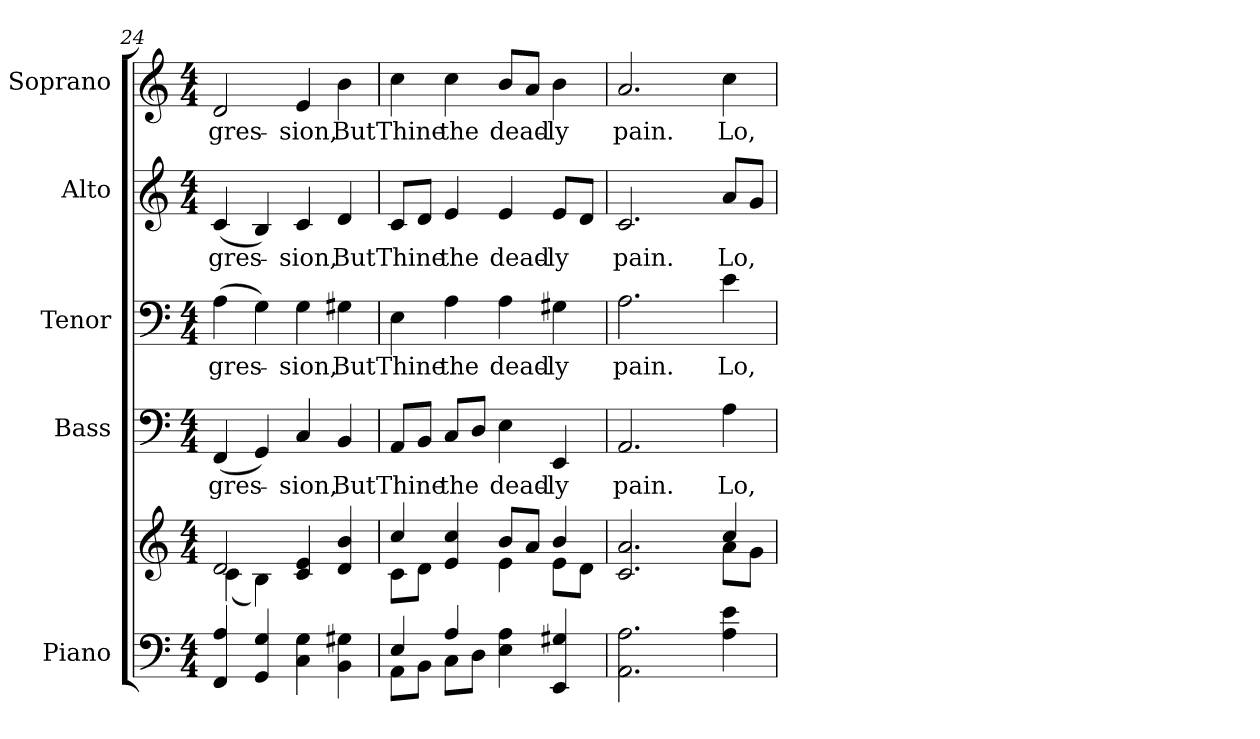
**kern	**kern	**kern	**text	**kern	**text	**kern	**text	**kern	**text
*part5	*part5	*part4	*part4	*part3	*part3	*part2	*part2	*part1	*part1
*staff6	*staff5	*staff4	*staff4	*staff3	*staff3	*staff2	*staff2	*staff1	*staff1
*I"Piano	*	*I"Bass	*	*I"Tenor	*	*I"Alto	*	*I"Soprano	*
*I'Pno.	*	*I'B.	*	*I'T.	*	*I'A.	*	*I'S.	*
!!LO:PB:g=z
*clefF4	*clefG2	*clefF4	*	*clefF4	*	*clefG2	*	*clefG2	*
*k[]	*k[]	*k[]	*	*k[]	*	*k[]	*	*k[]	*
*C:	*C:	*C:	*	*C:	*	*C:	*	*C:	*
*M4/4	*M4/4	*M4/4	*	*M4/4	*	*M4/4	*	*M4/4	*
=24	=24	=24	=24	=24	=24	=24	=24	=24	=24
*	*^	*	*	*	*	*	*	*	*
!	!	!	!	!LO:LY:b:color=#000000	!	!	!	!	!	!
!	!	!	!	!	!	!LO:LY:b:color=#000000	!	!	!	!
!	!	!	!	!	!	!	!	!LO:LY:b:color=#000000	!	!
!	!	!	!	!	!	!	!	!	!	!LO:LY:b:color=#000000
4FFi/ 4Ai	2di/	(4ci\	(4FFi/	-gres-	(4Ai\	-gres-	(4ci/	-gres-	2di/	-gres-
4GGi/ 4Gi	.	4Bi\)	4GGi/)	.	4Gi\)	.	4Bi/)	.	.	.
!	!	!	!	!LO:LY:b:color=#000000	!	!	!	!	!	!
!	!	!	!	!	!	!LO:LY:b:color=#000000	!	!	!	!
!	!	!	!	!	!	!	!	!LO:LY:b:color=#000000	!	!
!	!	!	!	!	!	!	!	!	!	!LO:LY:b:color=#000000
4Ci\ 4Gi	4ci/ 4ei	2ryy	4Ci/	-sion,	4Gi\	-sion,	4ci/	-sion,	4ei/	-sion,
!	!	!	!	!LO:LY:b:color=#000000	!	!	!	!	!	!
!	!	!	!	!	!	!LO:LY:b:color=#000000	!	!	!	!
!	!	!	!	!	!	!	!	!LO:LY:b:color=#000000	!	!
!	!	!	!	!	!	!	!	!	!	!LO:LY:b:color=#000000
4BBi\ 4G#Xi	4di/ 4bi	.	4BBi/	But	4G#Xi\	But	4di/	But	4bi\	But
=25	=25	=25	=25	=25	=25	=25	=25	=25	=25	=25
*^	*	*	*	*	*	*	*	*	*	*
!	!	!	!	!	!LO:LY:b:color=#000000	!	!	!	!	!	!
!	!	!	!	!	!	!	!LO:LY:b:color=#000000	!	!	!	!
!	!	!	!	!	!	!	!	!	!LO:LY:b:color=#000000	!	!
!	!	!	!	!	!	!	!	!	!	!	!LO:LY:b:color=#000000
4Ei/	8AAi\L	4cci/	8ci\L	8AAi/L	Thine	4Ei\	Thine	8ci/L	Thine	4cci\	Thine
.	8BBi\J	.	8di\J	8BBi/J	.	.	.	8di/J	.	.	.
!	!	!	!	!	!LO:LY:b:color=#000000	!	!	!	!	!	!
!	!	!	!	!	!	!	!LO:LY:b:color=#000000	!	!	!	!
!	!	!	!	!	!	!	!	!	!LO:LY:b:color=#000000	!	!
!	!	!	!	!	!	!	!	!	!	!	!LO:LY:b:color=#000000
4Ai/	8Ci\L	4ei/ 4cci	4ryy	8Ci/L	the	4Ai\	the	4ei/	the	4cci\	the
.	8Di\J	.	.	8Di/J	.	.	.	.	.	.	.
!	!	!	!	!	!LO:LY:b:color=#000000	!	!	!	!	!	!
!	!	!	!	!	!	!	!LO:LY:b:color=#000000	!	!	!	!
!	!	!	!	!	!	!	!	!	!LO:LY:b:color=#000000	!	!
!	!	!	!	!	!	!	!	!	!	!	!LO:LY:b:color=#000000
4Ei\ 4Ai	2ryy	8bi/L	4ei\	4Ei\	dead-	4Ai\	dead-	4ei/	dead-	8bi/L	dead-
.	.	8ai/J	.	.	.	.	.	.	.	8ai/J	.
!	!	!	!	!	!LO:LY:b:color=#000000	!	!	!	!	!	!
!	!	!	!	!	!	!	!LO:LY:b:color=#000000	!	!	!	!
!	!	!	!	!	!	!	!	!	!LO:LY:b:color=#000000	!	!
!	!	!	!	!	!	!	!	!	!	!	!LO:LY:b:color=#000000
4EEi/ 4G#Xi	.	4bi/	8ei\L	4EEi/	-ly	4G#Xi\	-ly	8ei/L	-ly	4bi\	-ly
.	.	.	8di\J	.	.	.	.	8di/J	.	.	.
*v	*v	*	*	*	*	*	*	*	*	*	*
!!LO:PB:g=z
=26	=26	=26	=26	=26	=26	=26	=26	=26	=26	=26
!	!	!	!	!LO:LY:b:color=#000000	!	!	!	!	!	!
!	!	!	!	!	!	!LO:LY:b:color=#000000	!	!	!	!
!	!	!	!	!	!	!	!	!LO:LY:b:color=#000000	!	!
!	!	!	!	!	!	!	!	!	!	!LO:LY:b:color=#000000
2.AAi\ 2.Ai	2.ci/ 2.ai	2ryy	2.AAi/	pain.	2.Ai\	pain.	2.ci/	pain.	2.ai/	pain.
.	.	4ryy	.	.	.	.	.	.	.	.
!	!	!	!	!LO:LY:b:color=#000000	!	!	!	!	!	!
!	!	!	!	!	!	!LO:LY:b:color=#000000	!	!	!	!
!	!	!	!	!	!	!	!	!LO:LY:b:color=#000000	!	!
!	!	!	!	!	!	!	!	!	!	!LO:LY:b:color=#000000
4Ai\ 4ei	4cci/	8ai\L	4Ai\	Lo,	4ei\	Lo,	8ai/L	Lo,	4cci\	Lo,
.	.	8gi\J	.	.	.	.	8gi/J	.	.	.
*	*v	*v	*	*	*	*	*	*	*	*
=	=	=	=	=	=	=	=	=	=
*-	*-	*-	*-	*-	*-	*-	*-	*-	*-
